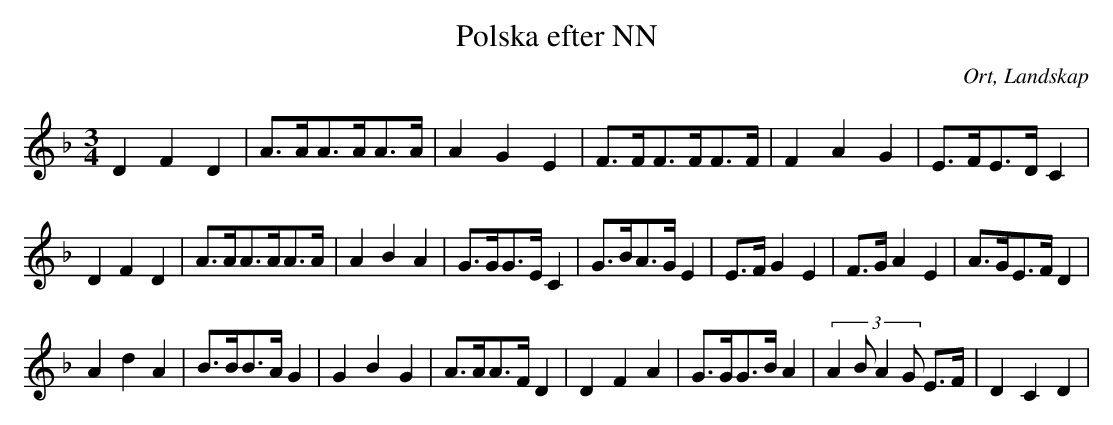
X:1
T:Polska efter NN
O:Ort, Landskap
M:3/4
L:1/16
K:Dm
D4F4D4|A3AA3AA3A|A4G4E4|F3FF3FF3F|F4A4G4|E3FE3DC4|
D4F4D4|A3AA3AA3A|A4B4A4|G3GG3EC4|G3BA3GE4|E3FG4E4|F3GA4E4|A3GE3FD4|
A4d4A4|B3BB3AG4|G4B4G4|A3AA3FD4|D4F4A4|G3GG3BA4|(3:2:4 A4B2A4G2 E3F|D4C4D4|
